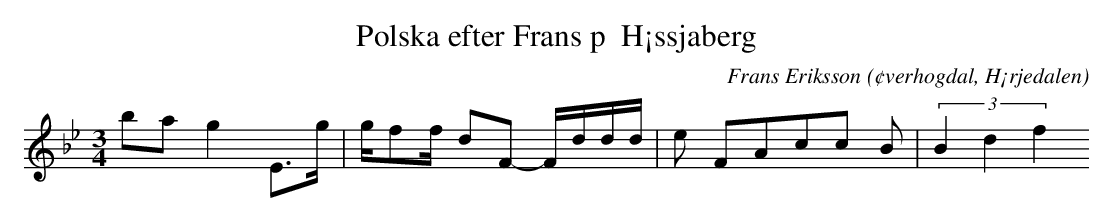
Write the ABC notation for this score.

X:1
T:Polska efter Frans p  H¡ssjaberg
O:¢verhogdal, H¡rjedalen
M:3/4
C:Frans Eriksson
K:Bb
ba g2 E>g |g/ff/- dF- F/d/d/d/|e F4/3A4/3c2/3c2/3 B|(3B2d2f2
